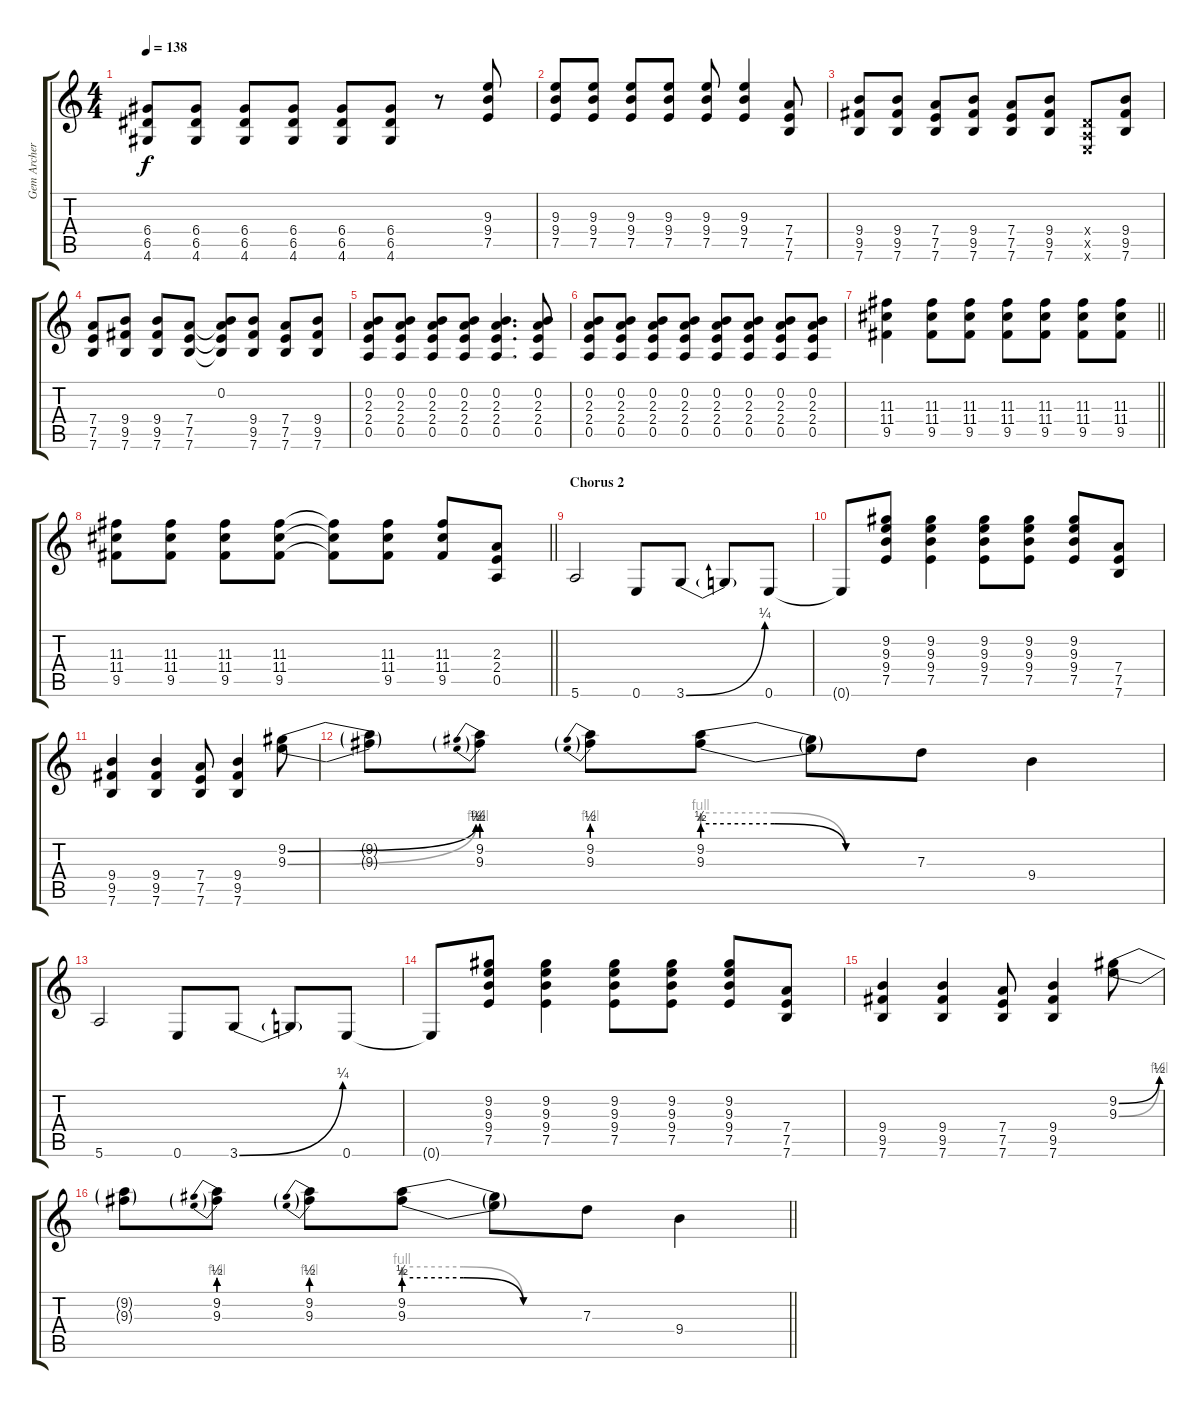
\track ("Gem Archer" "Gem Archer") {instrument overdrivenguitar}
\staff {score tabs}
\tuning (E4 B3 G3 D3 A2 E2) {hide}
\ts (4 4)
\tempo 138
\clef g2
\ks c
(6.4 6.5 4.6).8{dy f} (6.4 6.5 4.6).8 (6.4 6.5 4.6).8 (6.4 6.5 4.6).8 (6.4 6.5 4.6).8 (6.4 6.5 4.6).8 r.8 (9.3 9.4 7.5).8 |
(9.3 9.4 7.5).8 (9.3 9.4 7.5).8 (9.3 9.4 7.5).8 (9.3 9.4 7.5).8 (9.3 9.4 7.5).8 (9.3 9.4 7.5).4 (7.4 7.5 7.6).8 |
(9.4 9.5 7.6).8 (9.4 9.5 7.6).8 (7.4 7.5 7.6).8 (9.4 9.5 7.6).8 (7.4 7.5 7.6).8 (9.4 9.5 7.6).8 (0.4{x} 0.5{x} 0.6{x}).8 (9.4 9.5 7.6).8 |
(7.4 7.5 7.6).8 (9.4 9.5 7.6).8 (9.4 9.5 7.6).8 (7.4 7.5 7.6).8 (0.2 7.4{t} 7.5{t} 7.6{t}).8 (9.4 9.5 7.6).8 (7.4 7.5 7.6).8 (9.4 9.5 7.6).8 |
(0.2 2.3 2.4 0.5).8 (0.2 2.3 2.4 0.5).8 (0.2 2.3 2.4 0.5).8 (0.2 2.3 2.4 0.5).8 (0.2 2.3 2.4 0.5).4{d} (0.2 2.3 2.4 0.5).8 |
(0.2 2.3 2.4 0.5).8 (0.2 2.3 2.4 0.5).8 (0.2 2.3 2.4 0.5).8 (0.2 2.3 2.4 0.5).8 (0.2 2.3 2.4 0.5).8 (0.2 2.3 2.4 0.5).8 (0.2 2.3 2.4 0.5).8 (0.2 2.3 2.4 0.5).8 |
\barLineRight lightlight
(11.3 11.4 9.5).4 (11.3 11.4 9.5).8 (11.3 11.4 9.5).8 (11.3 11.4 9.5).8 (11.3 11.4 9.5).8 (11.3 11.4 9.5).8 (11.3 11.4 9.5).8 |
\barLineRight lightlight
(11.3 11.4 9.5).8 (11.3 11.4 9.5).8 (11.3 11.4 9.5).8 (11.3 11.4 9.5).8 (11.3{t} 11.4{t} 9.5{t}).8 (11.3 11.4 9.5).8 (11.3 11.4 9.5).8 (2.3 2.4 0.5).8 |
\section ("" "Chorus 2")
5.6.2 0.6.8 3.6{be (bend 0 0 60 1)}.8 3.6{t}.8 0.6.8 |
0.6{t}.8 (9.2 9.3 9.4 7.5).8 (9.2 9.3 9.4 7.5).4 (9.2 9.3 9.4 7.5).8 (9.2 9.3 9.4 7.5).8 (9.2 9.3 9.4 7.5).8 (7.4 7.5 7.6).8 |
(9.4 9.5 7.6).4 (9.4 9.5 7.6).4 (7.4 7.5 7.6).8 (9.4 9.5 7.6).4 (9.2{be (bend 0 0 60 2)} 9.3{be (bend 0 0 60 4)}).8 |
(9.2{t} 9.3{t}).8 (9.2{be (prebend 0 2 60 2)} 9.3{be (prebend 0 4 60 4)}).8 (9.2{be (prebend 0 2 60 2)} 9.3{be (prebend 0 4 60 4)}).8 (9.2{be (custom 0 2 20 2 40 0 60 0)} 9.3{be (custom 0 4 20 4 40 0 60 0)}).8 (9.2{t} 9.3{t}).8 7.3.8 9.4.4 |
5.6.2 0.6.8 3.6{be (bend 0 0 60 1)}.8 3.6{t}.8 0.6.8 |
0.6{t}.8 (9.2 9.3 9.4 7.5).8 (9.2 9.3 9.4 7.5).4 (9.2 9.3 9.4 7.5).8 (9.2 9.3 9.4 7.5).8 (9.2 9.3 9.4 7.5).8 (7.4 7.5 7.6).8 |
(9.4 9.5 7.6).4 (9.4 9.5 7.6).4 (7.4 7.5 7.6).8 (9.4 9.5 7.6).4 (9.2{be (bend 0 0 60 2)} 9.3{be (bend 0 0 60 4)}).8 |
\barLineRight lightlight
(9.2{t} 9.3{t}).8 (9.2{be (prebend 0 2 60 2)} 9.3{be (prebend 0 4 60 4)}).8 (9.2{be (prebend 0 2 60 2)} 9.3{be (prebend 0 4 60 4)}).8 (9.2{be (custom 0 2 20 2 40 0 60 0)} 9.3{be (custom 0 4 20 4 40 0 60 0)}).8 (9.2{t} 9.3{t}).8 7.3.8 9.4.4
